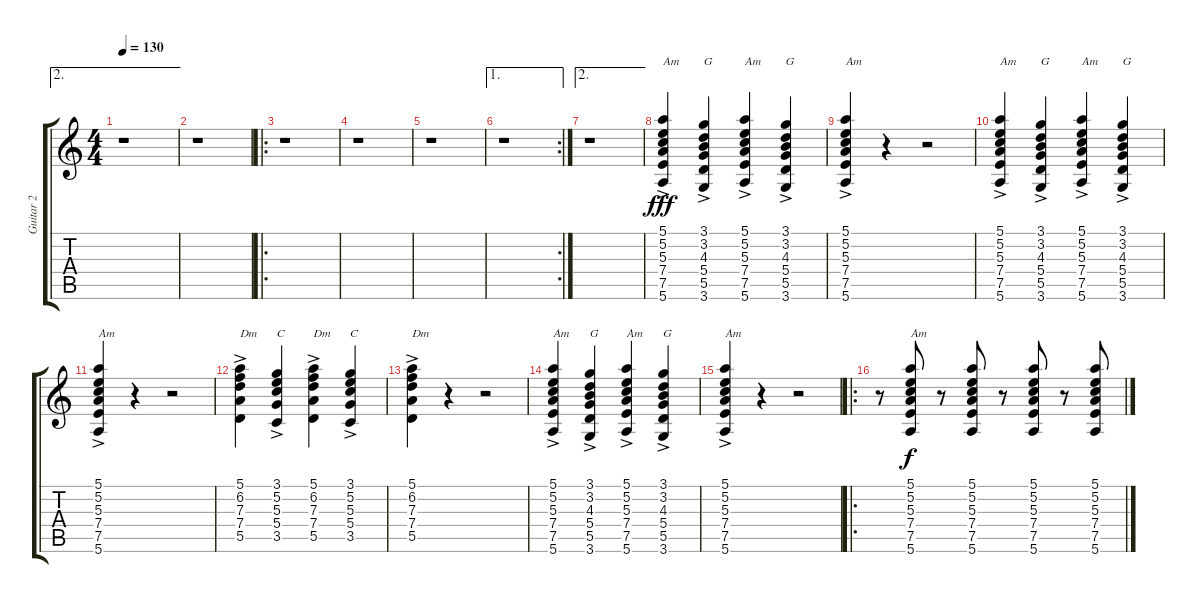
\track ("Guitar 2" "Guitar 2") {instrument electricguitarclean}
\staff {score tabs}
\tuning (E4 B3 G3 D3 A2 E2) {hide}
\ae 2
\ts (4 4)
\tempo 130
\clef g2
\ks c
r.1{dy f} |
r.1 |
\ro
r.1 |
r.1 |
r.1 |
\ae 1
\rc 2
r.1 |
\ae 2
r.1 |
(5.1{ac} 5.2 5.3 7.4 7.5 5.6).4{txt "Am" dy fff} (3.1{ac} 3.2 4.3 5.4 5.5 3.6).4{txt "G"} (5.1{ac} 5.2 5.3 7.4 7.5 5.6).4{txt "Am"} (3.1{ac} 3.2 4.3 5.4 5.5 3.6).4{txt "G"} |
(5.1{ac} 5.2 5.3 7.4 7.5 5.6).4{txt "Am"} r.4 r.2 |
(5.1{ac} 5.2 5.3 7.4 7.5 5.6).4{txt "Am"} (3.1{ac} 3.2 4.3 5.4 5.5 3.6).4{txt "G"} (5.1{ac} 5.2 5.3 7.4 7.5 5.6).4{txt "Am"} (3.1{ac} 3.2 4.3 5.4 5.5 3.6).4{txt "G"} |
(5.1{ac} 5.2 5.3 7.4 7.5 5.6).4{txt "Am"} r.4 r.2 |
(5.1{ac} 6.2 7.3 7.4 5.5).4{txt "Dm"} (3.1{ac} 5.2 5.3 5.4 3.5).4{txt "C"} (5.1{ac} 6.2 7.3 7.4 5.5).4{txt "Dm"} (3.1{ac} 5.2 5.3 5.4 3.5).4{txt "C"} |
(5.1{ac} 6.2 7.3 7.4 5.5).4{txt "Dm"} r.4 r.2 |
(5.1{ac} 5.2 5.3 7.4 7.5 5.6).4{txt "Am"} (3.1{ac} 3.2 4.3 5.4 5.5 3.6).4{txt "G"} (5.1{ac} 5.2 5.3 7.4 7.5 5.6).4{txt "Am"} (3.1{ac} 3.2 4.3 5.4 5.5 3.6).4{txt "G"} |
(5.1{ac} 5.2 5.3 7.4 7.5 5.6).4{txt "Am"} r.4 r.2 |
\ro
r.8 (5.1 5.2 5.3 7.4 7.5 5.6).8{txt "Am" dy f} r.8 (5.1 5.2 5.3 7.4 7.5 5.6).8 r.8 (5.1 5.2 5.3 7.4 7.5 5.6).8 r.8 (5.1 5.2 5.3 7.4 7.5 5.6).8
